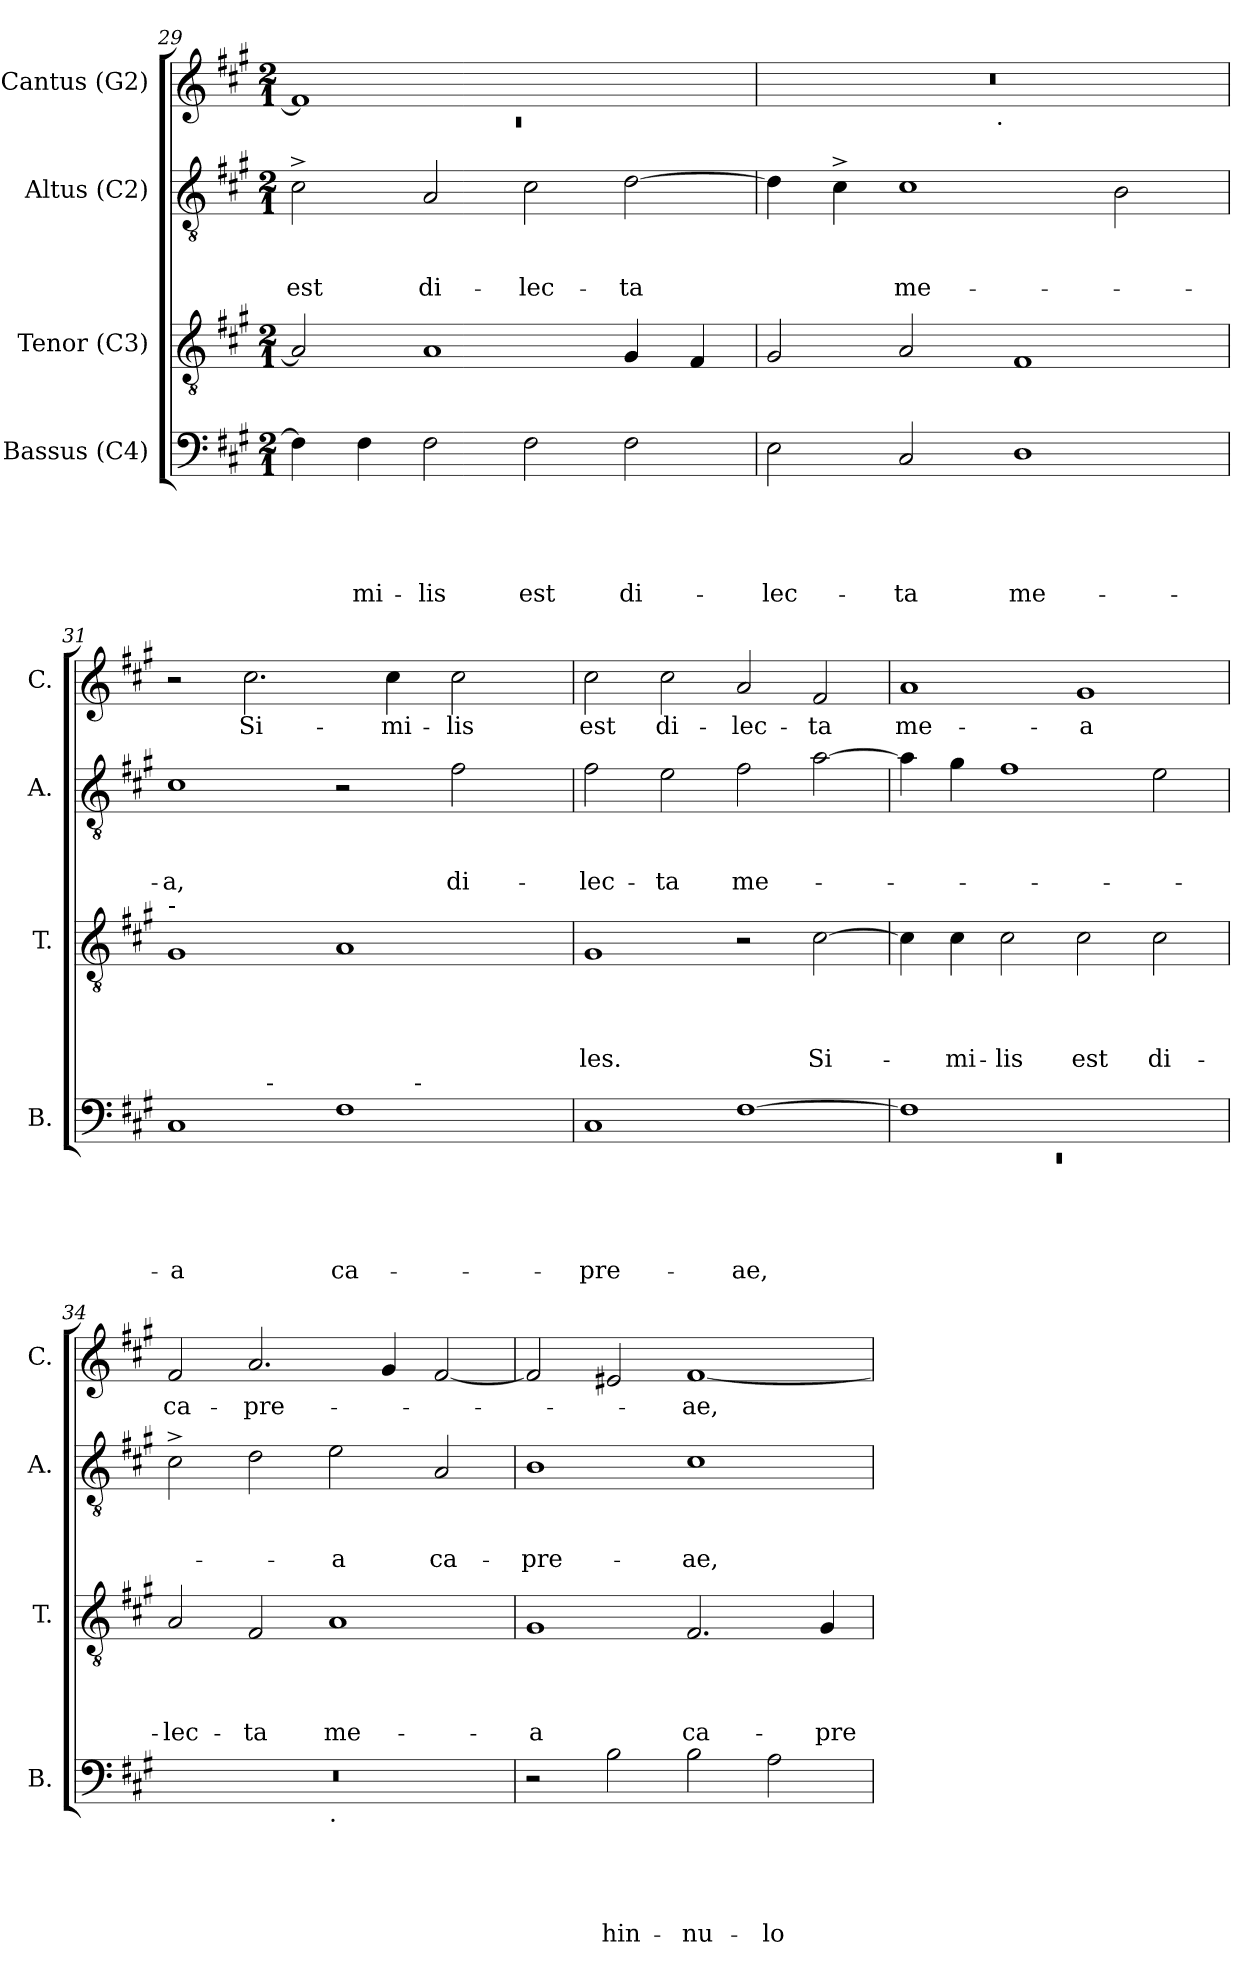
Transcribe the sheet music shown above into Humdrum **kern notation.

**kern	**text	**text	**text	**text	**text	**kern	**text	**text	**text	**text	**kern	**text	**text	**text	**kern	**text
*part4	*part4	*part4	*part4	*part4	*part4	*part3	*part3	*part3	*part3	*part3	*part2	*part2	*part2	*part2	*part1	*part1
*staff4	*staff4	*staff4	*staff4	*staff4	*staff4	*staff3	*staff3	*staff3	*staff3	*staff3	*staff2	*staff2	*staff2	*staff2	*staff1	*staff1
*I"Bassus (C4)	*	*	*	*	*	*I"Tenor (C3)	*	*	*	*	*I"Altus (C2)	*	*	*	*I"Cantus (G2)	*
*I'B.	*	*	*	*	*	*I'T.	*	*	*	*	*I'A.	*	*	*	*I'C.	*
*clefF4	*	*	*	*	*	*clefGv2	*	*	*	*	*clefGv2	*	*	*	*clefG2	*
*k[f#c#g#]	*	*	*	*	*	*k[f#c#g#]	*	*	*	*	*k[f#c#g#]	*	*	*	*k[f#c#g#]	*
*A:	*	*	*	*	*	*A:	*	*	*	*	*A:	*	*	*	*A:	*
*M2/1	*	*	*	*	*	*M2/1	*	*	*	*	*M2/1	*	*	*	*M2/1	*
=29	=29	=29	=29	=29	=29	=29	=29	=29	=29	=29	=29	=29	=29	=29	=29	=29
*	*	*	*	*	*	*	*	*	*	*	*	*	*	*	*^	*
!	!	!	!	!	!	!	!	!	!	!	!	!	!	!LO:LY:b	!	!LO:N:vis=1	!
4F#\]	.	.	.	.	.	2A/]	.	.	.	.	2c#^>\	.	.	est	1f#]	0rc	.
!	!	!	!	!	!LO:LY:b	!	!	!	!	!	!	!	!	!	!	!	!
4F#\	.	.	.	.	-mi-	.	.	.	.	.	.	.	.	.	.	.	.
!	!	!	!	!	!LO:LY:b:rj	!	!	!	!	!	!	!	!	!LO:LY:b	!	!	!
2F#\	.	.	.	.	-lis	1A	.	.	.	.	2A/	.	.	di-	.	.	.
!	!	!	!	!	!LO:LY:b	!	!	!	!	!	!	!	!	!LO:LY:b	!	!	!
2F#\	.	.	.	.	est	.	.	.	.	.	2c#\	.	.	-lec-	1ryy	.	.
!	!	!	!	!	!LO:LY:b	!	!	!	!	!	!	!	!	!LO:LY:b	!	!	!
2F#\	.	.	.	.	di-	4G#/	.	.	.	.	[>2d\	.	.	-ta	.	.	.
.	.	.	.	.	.	4F#/	.	.	.	.	.	.	.	.	.	.	.
=30	=30	=30	=30	=30	=30	=30	=30	=30	=30	=30	=30	=30	=30	=30	=30	=30	=30
!	!	!	!	!	!LO:LY:b	!	!	!	!	!	!	!	!	!	!	!	!
2E\	.	.	.	.	-lec-	2G#/	.	.	.	.	4d\]	.	.	.	0r	2ryy	.
.	.	.	.	.	.	.	.	.	.	.	4c#^>\	.	.	.	.	.	.
!	!	!	!	!	!LO:LY:b	!	!	!	!	!	!	!	!	!LO:LY:b	!	!	!
2C#/	.	.	.	.	-ta	2A/	.	.	.	.	1c#	.	.	me-	.	4...ryy	.
!	!	!	!	!	!	!	!	!	!	!	!	!	!	!	!	!LO:TX:b:t=.	!
.	.	.	.	.	.	.	.	.	.	.	.	.	.	.	.	1ryy	.
!	!	!	!	!	!LO:LY:b	!	!	!	!	!	!	!	!	!	!	!	!
1D	.	.	.	.	me-	1F#	.	.	.	.	.	.	.	.	.	.	.
.	.	.	.	.	.	.	.	.	.	.	2B\	.	.	.	.	.	.
.	.	.	.	.	.	.	.	.	.	.	.	.	.	.	.	32ryy	.
!!LO:LB:g=z
=31	=31	=31	=31	=31	=31	=31	=31	=31	=31	=31	=31	=31	=31	=31	=31	=31	=31
!	!	!	!	!	!	!LO:TX:a:t=-	!	!	!	!	!	!	!	!	!	!	!
!	!	!	!	!	!LO:LY:b:rj	!	!	!	!	!	!	!	!	!LO:LY:b	!	!	!
*^	*	*	*	*	*	*	*	*	*	*	*	*	*	*	*	*	*
*	*^	*	*	*	*	*	*	*	*	*	*	*	*	*	*	*v	*v	*
1C#	2ryy	1ryy	.	.	.	.	-a	1G#	.	.	.	.	1c#	.	.	-a,	2r	.
!	!	!	!	!	!	!	!	!	!	!	!	!	!	!	!	!	!	!LO:LY:b
.	16ryy	.	.	.	.	.	.	.	.	.	.	.	.	.	.	.	2.cc#\	Si-
!	!LO:TX:a:t=-	!	!	!	!	!	!	!	!	!	!	!	!	!	!	!	!	!
.	1ryy	.	.	.	.	.	.	.	.	.	.	.	.	.	.	.	.	.
!	!	!	!	!	!	!	!LO:LY:b	!	!	!	!	!	!	!	!	!	!	!
1F#	.	4ryy	.	.	.	.	ca-	1A	.	.	.	.	2r	.	.	.	.	.
!	!	!	!	!	!	!	!	!	!	!	!	!	!	!	!	!	!	!LO:LY:b
.	.	16.ryy	.	.	.	.	.	.	.	.	.	.	.	.	.	.	4cc#\	-mi-
!	!	!LO:TX:a:t=-	!	!	!	!	!	!	!	!	!	!	!	!	!	!	!	!
.	.	2ryy	.	.	.	.	.	.	.	.	.	.	.	.	.	.	.	.
!	!	!	!	!	!	!	!	!	!	!	!	!	!	!	!	!LO:LY:b	!	!LO:LY:b:rj
.	.	.	.	.	.	.	.	.	.	.	.	.	2f#\	.	.	di-	2cc#\	-lis
.	4..ryy	.	.	.	.	.	.	.	.	.	.	.	.	.	.	.	.	.
.	.	8ryy	.	.	.	.	.	.	.	.	.	.	.	.	.	.	.	.
.	.	32ryy	.	.	.	.	.	.	.	.	.	.	.	.	.	.	.	.
=32	=32	=32	=32	=32	=32	=32	=32	=32	=32	=32	=32	=32	=32	=32	=32	=32	=32	=32
!	!	!	!	!	!	!	!LO:LY:b	!	!	!	!	!LO:LY:b	!	!	!	!LO:LY:b	!	!LO:LY:b
*v	*v	*v	*	*	*	*	*	*	*	*	*	*	*	*	*	*	*	*
1C#	.	.	.	.	-pre-	1G#	.	.	.	-les.	2f#\	.	.	-lec-	2cc#\	est
!	!	!	!	!	!	!	!	!	!	!	!	!	!	!LO:LY:b	!	!LO:LY:b
.	.	.	.	.	.	.	.	.	.	.	2e\	.	.	-ta	2cc#\	di-
!	!	!	!	!	!LO:LY:b	!	!	!	!	!	!	!	!	!LO:LY:b	!	!LO:LY:b
[>1F#	.	.	.	.	-ae,	2r	.	.	.	.	2f#\	.	.	me-	2a/	-lec-
!	!	!	!	!	!	!	!	!	!	!LO:LY:b	!	!	!	!	!	!LO:LY:b
.	.	.	.	.	.	[>2c#\	.	.	.	Si-	[>2a\	.	.	.	2f#/	-ta
=33	=33	=33	=33	=33	=33	=33	=33	=33	=33	=33	=33	=33	=33	=33	=33	=33
*^	*	*	*	*	*	*	*	*	*	*	*	*	*	*	*	*
!	!LO:N:vis=1	!	!	!	!	!	!	!	!	!	!	!	!	!	!	!	!LO:LY:b
1F#]	0rEE	.	.	.	.	.	4c#\]	.	.	.	.	4a\]	.	.	.	1a	me-
!	!	!	!	!	!	!	!	!	!	!	!LO:LY:b	!	!	!	!	!	!
.	.	.	.	.	.	.	4c#\	.	.	.	-mi-	4g#\	.	.	.	.	.
!	!	!	!	!	!	!	!	!	!	!	!LO:LY:b:rj	!	!	!	!	!	!
.	.	.	.	.	.	.	2c#\	.	.	.	-lis	1f#	.	.	.	.	.
!	!	!	!	!	!	!	!	!	!	!	!LO:LY:b	!	!	!	!	!	!LO:LY:b:rj
1ryy	.	.	.	.	.	.	2c#\	.	.	.	est	.	.	.	.	1g#	-a
!	!	!	!	!	!	!	!	!	!	!	!LO:LY:b	!	!	!	!	!	!
.	.	.	.	.	.	.	2c#\	.	.	.	di-	2e\	.	.	.	.	.
=34	=34	=34	=34	=34	=34	=34	=34	=34	=34	=34	=34	=34	=34	=34	=34	=34	=34
!	!	!	!	!	!	!	!	!	!	!	!LO:LY:b	!	!	!	!	!	!LO:LY:b
0r	1ryy	.	.	.	.	.	2A/	.	.	.	-lec-	2c#^>\	.	.	.	2f#/	ca-
!	!	!	!	!	!	!	!	!	!	!	!LO:LY:b	!	!	!	!	!	!LO:LY:b
.	.	.	.	.	.	.	2F#/	.	.	.	-ta	2d\	.	.	.	2.a/	-pre-
!	!LO:TX:b:t=.	!	!	!	!	!	!	!	!	!	!	!	!	!	!	!	!
!	!	!	!	!	!	!	!	!	!	!	!LO:LY:b	!	!	!	!LO:LY:b	!	!
.	1ryy	.	.	.	.	.	1A	.	.	.	me-	2e\	.	.	-a	.	.
.	.	.	.	.	.	.	.	.	.	.	.	.	.	.	.	4g#/	.
!	!	!	!	!	!	!	!	!	!	!	!	!	!	!	!LO:LY:b	!	!
.	.	.	.	.	.	.	.	.	.	.	.	2A/	.	.	ca-	[<2f#/	.
=35	=35	=35	=35	=35	=35	=35	=35	=35	=35	=35	=35	=35	=35	=35	=35	=35	=35
!	!	!	!	!	!	!	!	!	!	!	!LO:LY:b:rj	!	!	!	!LO:LY:b	!	!
*v	*v	*	*	*	*	*	*	*	*	*	*	*	*	*	*	*	*
2r	.	.	.	.	.	1G#	.	.	.	-a	1B	.	.	-pre-	2f#/]	.
!	!	!	!	!	!LO:LY:b	!	!	!	!	!	!	!	!	!	!	!
2B\	.	.	.	.	hin-	.	.	.	.	.	.	.	.	.	2e#X/	.
!	!	!	!	!	!LO:LY:b	!	!	!	!	!LO:LY:b	!	!	!	!LO:LY:b	!	!LO:LY:b
2B\	.	.	.	.	-nu-	2.F#/	.	.	.	ca-	1c#	.	.	-ae,	[<1f#	-ae,
!	!	!	!	!	!LO:LY:b	!	!	!	!	!	!	!	!	!	!	!
2A\	.	.	.	.	-lo-	.	.	.	.	.	.	.	.	.	.	.
!	!	!	!	!	!	!	!	!	!	!LO:LY:b	!	!	!	!	!	!
.	.	.	.	.	.	4G#/	.	.	.	-pre-	.	.	.	.	.	.
=	=	=	=	=	=	=	=	=	=	=	=	=	=	=	=	=
*-	*-	*-	*-	*-	*-	*-	*-	*-	*-	*-	*-	*-	*-	*-	*-	*-
